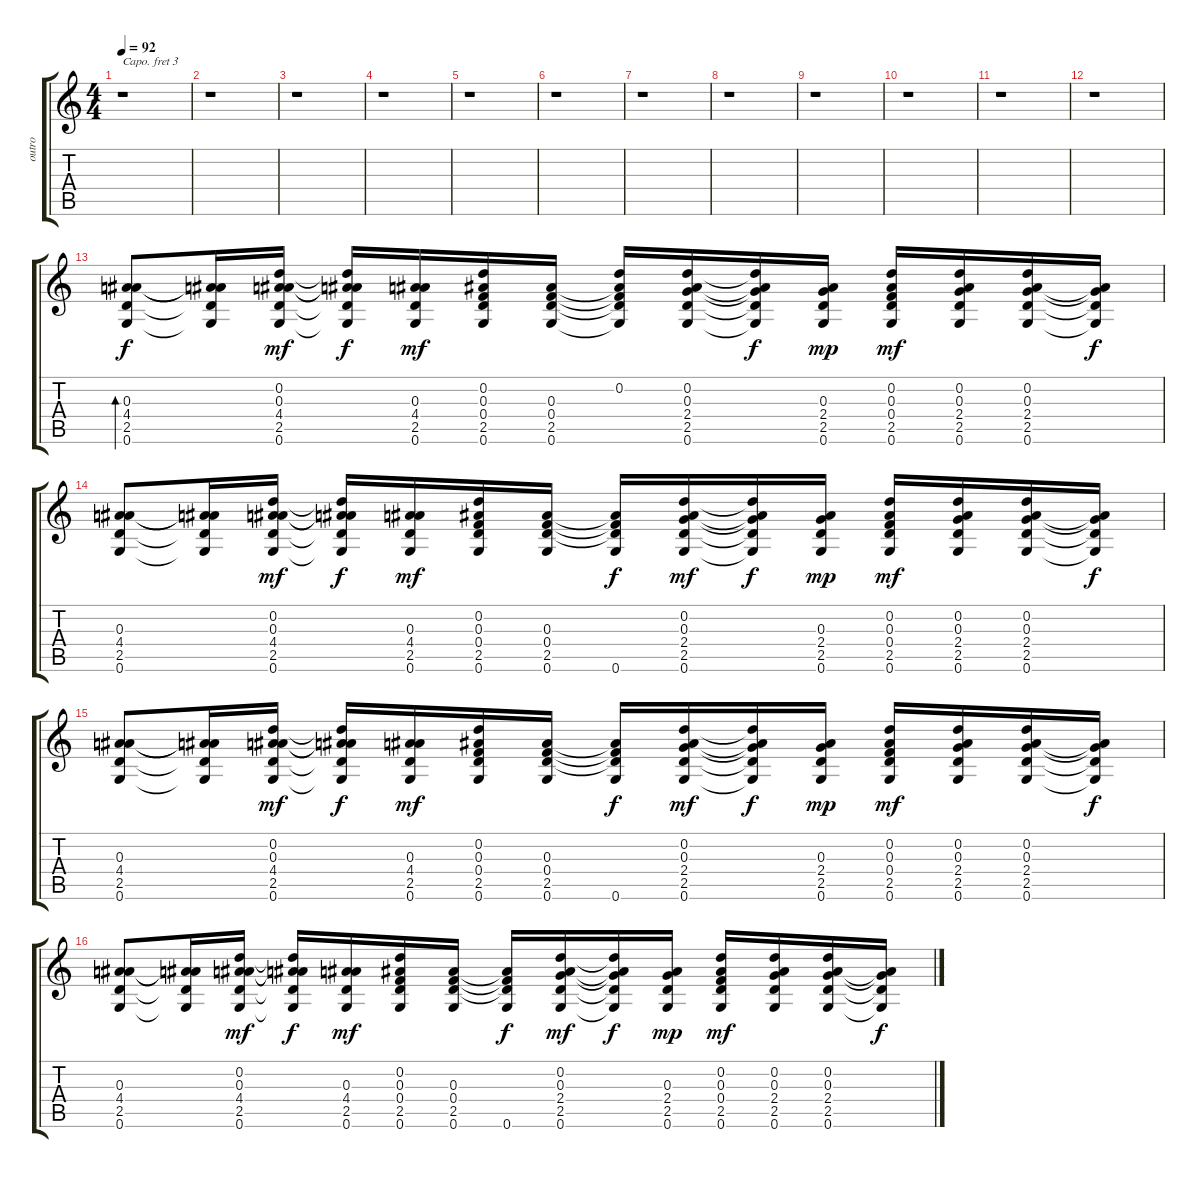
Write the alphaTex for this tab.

\track ("outro" "outro") {instrument electricguitarjazz}
\staff {score tabs}
\capo 3
\tuning (E4 B3 G3 D3 A2 E2) {hide}
\ts (4 4)
\tempo 92
\clef g2
\ks c
r.1{dy pp} |
r.1 |
r.1 |
r.1 |
r.1 |
r.1 |
r.1 |
r.1 |
r.1 |
r.1 |
r.1 |
r.1 |
(0.3 4.4 2.5 0.6).8{bd 240 dy f} (0.3{t} 4.4{t} 2.5{t} 0.6{t}).16 (0.2 0.3 4.4 2.5 0.6).16{dy mf} (0.2{t} 0.3{t} 4.4{t} 2.5{t} 0.6{t}).16{dy f} (0.3 4.4 2.5 0.6).16{dy mf} (0.2 0.3 0.4 2.5 0.6).16 (0.3 0.4 2.5 0.6).16 (0.2 0.3{t} 0.4{t} 2.5{t} 0.6{t}).16 (0.2 0.3 2.4 2.5 0.6).16 (0.2{t} 0.3{t} 2.4{t} 2.5{t} 0.6{t}).16{dy f} (0.3 2.4 2.5 0.6).16{dy mp} (0.2 0.3 0.4 2.5 0.6).16{dy mf} (0.2 0.3 2.4 2.5 0.6).16 (0.2 0.3 2.4 2.5 0.6).16 (0.3{t} 2.4{t} 2.5{t} 0.6{t}).16{dy f} |
(0.3 4.4 2.5 0.6).8 (0.3{t} 4.4{t} 2.5{t} 0.6{t}).16 (0.2 0.3 4.4 2.5 0.6).16{dy mf} (0.2{t} 0.3{t} 4.4{t} 2.5{t} 0.6{t}).16{dy f} (0.3 4.4 2.5 0.6).16{dy mf} (0.2 0.3 0.4 2.5 0.6).16 (0.3 0.4 2.5 0.6).16 (0.3{t} 0.4{t} 2.5{t} 0.6).16{dy f} (0.2 0.3 2.4 2.5 0.6).16{dy mf} (0.2{t} 0.3{t} 2.4{t} 2.5{t} 0.6{t}).16{dy f} (0.3 2.4 2.5 0.6).16{dy mp} (0.2 0.3 0.4 2.5 0.6).16{dy mf} (0.2 0.3 2.4 2.5 0.6).16 (0.2 0.3 2.4 2.5 0.6).16 (0.3{t} 2.4{t} 2.5{t} 0.6{t}).16{dy f} |
(0.3 4.4 2.5 0.6).8 (0.3{t} 4.4{t} 2.5{t} 0.6{t}).16 (0.2 0.3 4.4 2.5 0.6).16{dy mf} (0.2{t} 0.3{t} 4.4{t} 2.5{t} 0.6{t}).16{dy f} (0.3 4.4 2.5 0.6).16{dy mf} (0.2 0.3 0.4 2.5 0.6).16 (0.3 0.4 2.5 0.6).16 (0.3{t} 0.4{t} 2.5{t} 0.6).16{dy f} (0.2 0.3 2.4 2.5 0.6).16{dy mf} (0.2{t} 0.3{t} 2.4{t} 2.5{t} 0.6{t}).16{dy f} (0.3 2.4 2.5 0.6).16{dy mp} (0.2 0.3 0.4 2.5 0.6).16{dy mf} (0.2 0.3 2.4 2.5 0.6).16 (0.2 0.3 2.4 2.5 0.6).16 (0.3{t} 2.4{t} 2.5{t} 0.6{t}).16{dy f} |
(0.3 4.4 2.5 0.6).8 (0.3{t} 4.4{t} 2.5{t} 0.6{t}).16 (0.2 0.3 4.4 2.5 0.6).16{dy mf} (0.2{t} 0.3{t} 4.4{t} 2.5{t} 0.6{t}).16{dy f} (0.3 4.4 2.5 0.6).16{dy mf} (0.2 0.3 0.4 2.5 0.6).16 (0.3 0.4 2.5 0.6).16 (0.3{t} 0.4{t} 2.5{t} 0.6).16{dy f} (0.2 0.3 2.4 2.5 0.6).16{dy mf} (0.2{t} 0.3{t} 2.4{t} 2.5{t} 0.6{t}).16{dy f} (0.3 2.4 2.5 0.6).16{dy mp} (0.2 0.3 0.4 2.5 0.6).16{dy mf} (0.2 0.3 2.4 2.5 0.6).16 (0.2 0.3 2.4 2.5 0.6).16 (0.3{t} 2.4{t} 2.5{t} 0.6{t}).16{dy f}
